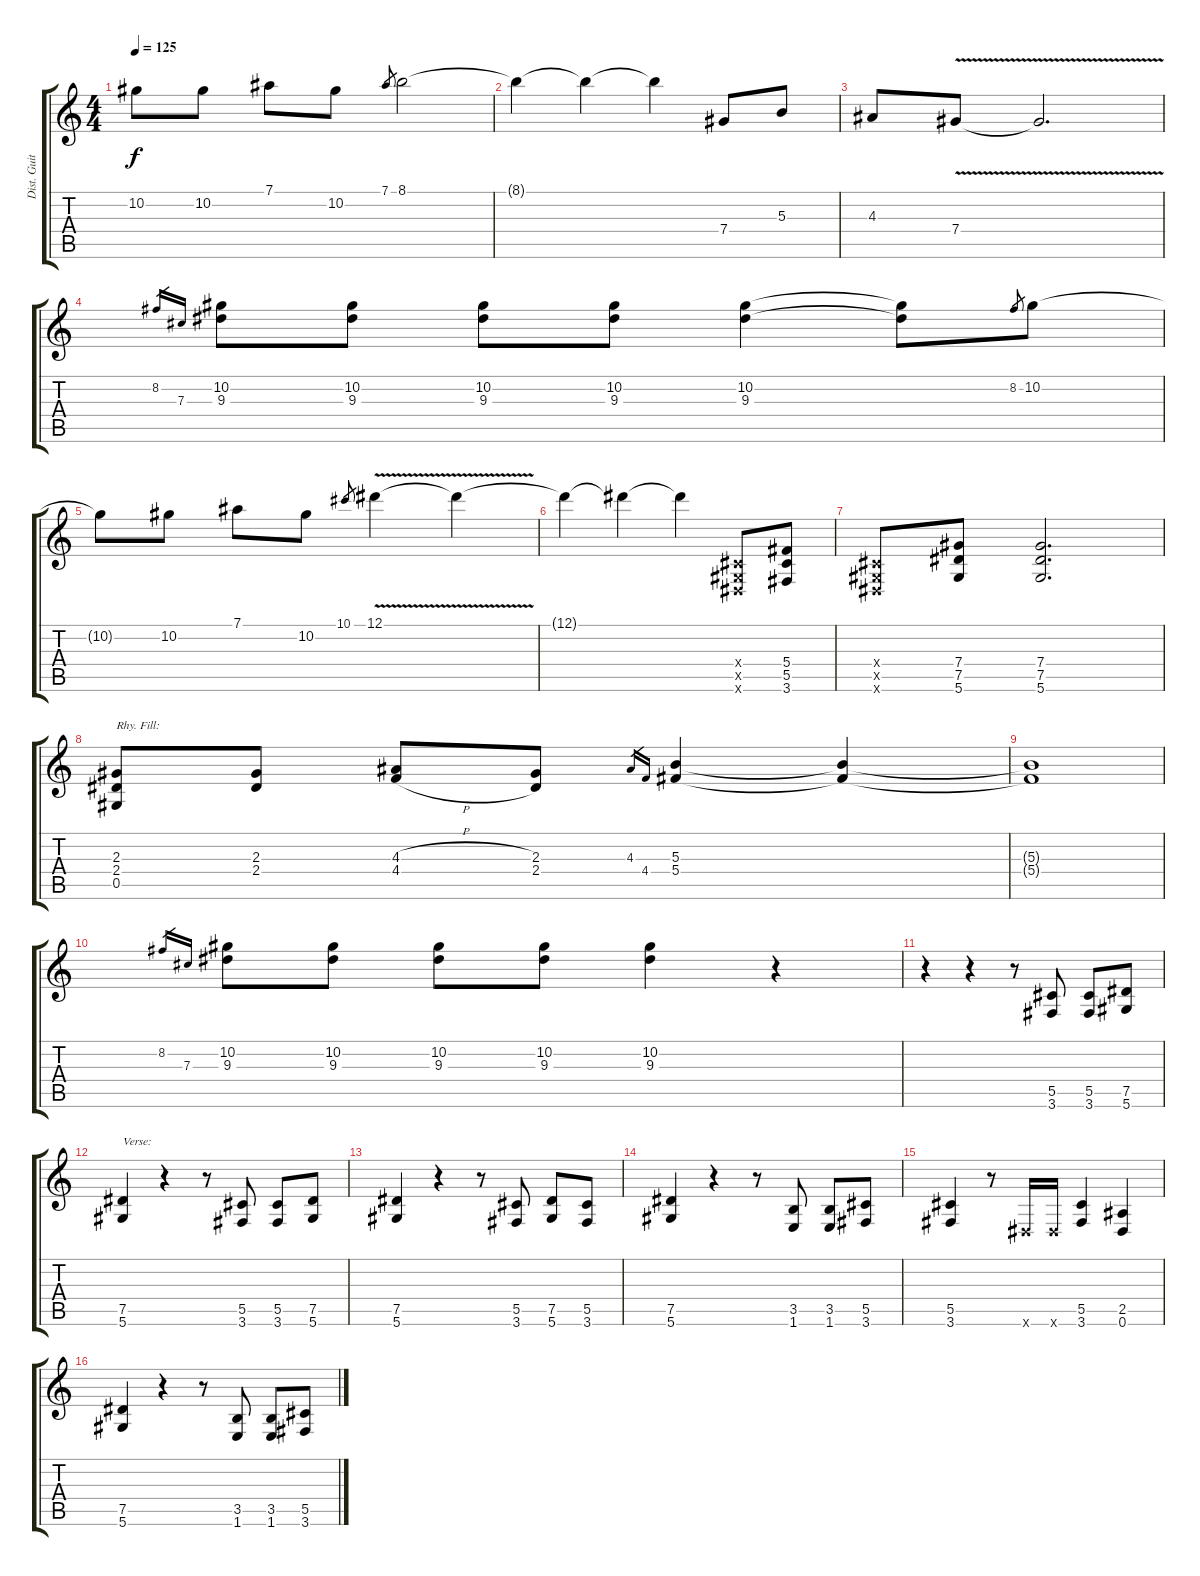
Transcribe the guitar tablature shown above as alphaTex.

\track ("Dist. Guitar 1" "Dist. Guit") {instrument distortionguitar}
\staff {score tabs}
\tuning (Eb4 Bb3 Gb3 Db3 Ab2 Eb2) {hide}
\ts (4 4)
\tempo 125
\clef g2
\ks c
10.2{t}.8{dy f} 10.2.8 7.1.8 10.2.8 7.1.8{gr} 8.1.2 |
8.1{t}.4 8.1{t}.4 8.1{t}.4 7.4.8 5.3.8 |
4.3.8 7.4{v}.8 7.4{t}.2{d} |
8.2.16{gr} 7.3.16{gr} (10.2 9.3).8 (10.2 9.3).8 (10.2 9.3).8 (10.2 9.3).8 (10.2 9.3).4 (10.2{t} 9.3{t}).8 8.2.8{gr} 10.2.8 |
10.2{t}.8 10.2.8 7.1.8 10.2.8 10.1.8{gr} 12.1{v}.4 12.1{t}.4 |
12.1{t}.4 12.1{t}.4 12.1{t}.4 (0.4{x} 0.5{x} 0.6{x}).8 (5.4 5.5 3.6).8 |
(0.4{x} 0.5{x} 0.6{x}).8 (7.4 7.5 5.6).8 (7.4 7.5 5.6).2{d} |
(2.3 2.4 0.5).8{txt "Rhy. Fill:"} (2.3 2.4).8 (4.3{h} 4.4{h}).8 (2.3 2.4).8 4.3.16{gr} 4.4.16{gr} (5.3 5.4).4 (5.3{t} 5.4{t}).4 |
(5.3{t} 5.4{t}).1 |
8.2.16{gr} 7.3.16{gr} (10.2 9.3).8 (10.2 9.3).8 (10.2 9.3).8 (10.2 9.3).8 (10.2 9.3).4 r.4 |
r.4 r.4 r.8 (5.5 3.6).8 (5.5 3.6).8 (7.5 5.6).8 |
(7.5 5.6).4{txt "Verse:"} r.4 r.8 (5.5 3.6).8 (5.5 3.6).8 (7.5 5.6).8 |
(7.5 5.6).4 r.4 r.8 (5.5 3.6).8 (7.5 5.6).8 (5.5 3.6).8 |
(7.5 5.6).4 r.4 r.8 (3.5 1.6).8 (3.5 1.6).8 (5.5 3.6).8 |
(5.5 3.6).4 r.8 0.6{x}.16 0.6{x}.16 (5.5 3.6).4 (2.5 0.6).4 |
(7.5 5.6).4 r.4 r.8 (3.5 1.6).8 (3.5 1.6).8 (5.5 3.6).8
